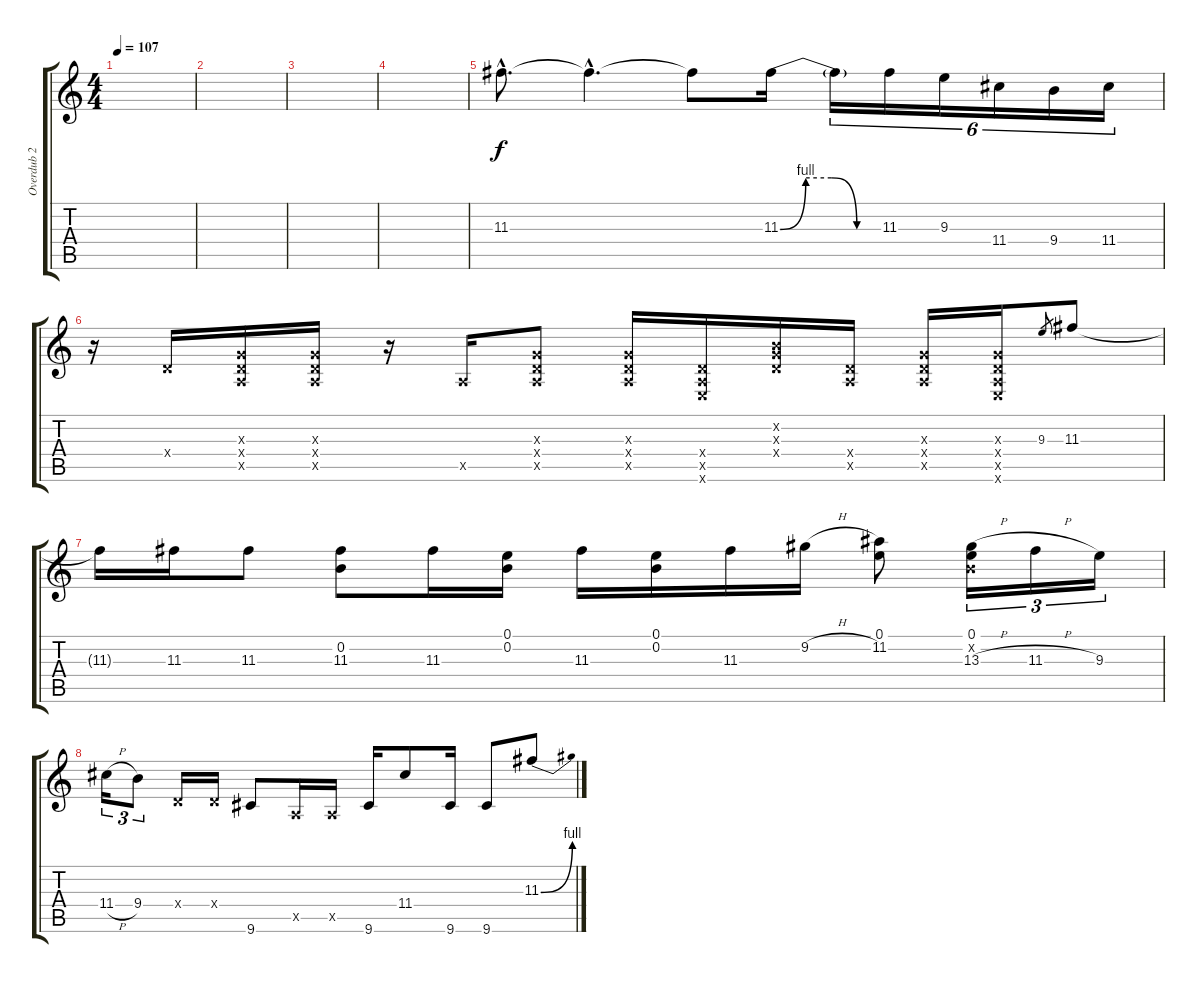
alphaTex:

\track ("Overdub 2" "Overdub 2") {instrument electricguitarjazz}
\staff {score tabs}
\tuning (E4 B3 G3 D3 A2 E2) {hide}
\ts (4 4)
\tempo 107
\clef g2
\ks c
|
|
|
|
11.3{hac}.8{d volume 16} 11.3{hac t}.4{d} 11.3{t}.8 11.3{be (custom 0 0 15 4 30 4 45 0 60 0)}.16 11.3{t}.16{tu (6 4)} 11.3.16{tu (6 4)} 9.3.16{tu (6 4)} 11.4.16{tu (6 4)} 9.4.16{tu (6 4)} 11.4.16{tu (6 4)} |
r.16 0.4{x}.16 (0.3{x} 0.4{x} 0.5{x}).16 (0.3{x} 0.4{x} 0.5{x}).16 r.16 0.5{x}.16 (0.3{x} 0.4{x} 0.5{x}).8 (0.3{x} 0.4{x} 0.5{x}).16 (0.4{x} 0.5{x} 0.6{x}).16 (0.2{x} 0.3{x} 0.4{x}).16 (0.4{x} 0.5{x}).16 (0.3{x} 0.4{x} 0.5{x}).16 (0.3{x} 0.4{x} 0.5{x} 0.6{x}).16 9.3.8{gr} 11.3.8 |
11.3{t}.16 11.3.16 11.3.8 (0.2 11.3).8 11.3.16 (0.1 0.2).16 11.3.16 (0.1 0.2).16 11.3.16 9.2{h}.16 (0.1 11.2).8 (0.1 0.2{x} 13.3{h}).16{tu (3 2)} 11.3{h}.16{tu (3 2)} 9.3.16{tu (3 2)} |
11.4{h}.16{tu (3 2)} 9.4.8{tu (3 2)} 0.4{x}.16 0.4{x}.16 9.6.8 0.5{x}.16 0.5{x}.16 9.6.16 11.4.8 9.6.16 9.6.8 11.3{be (bend 0 0 60 4)}.8
